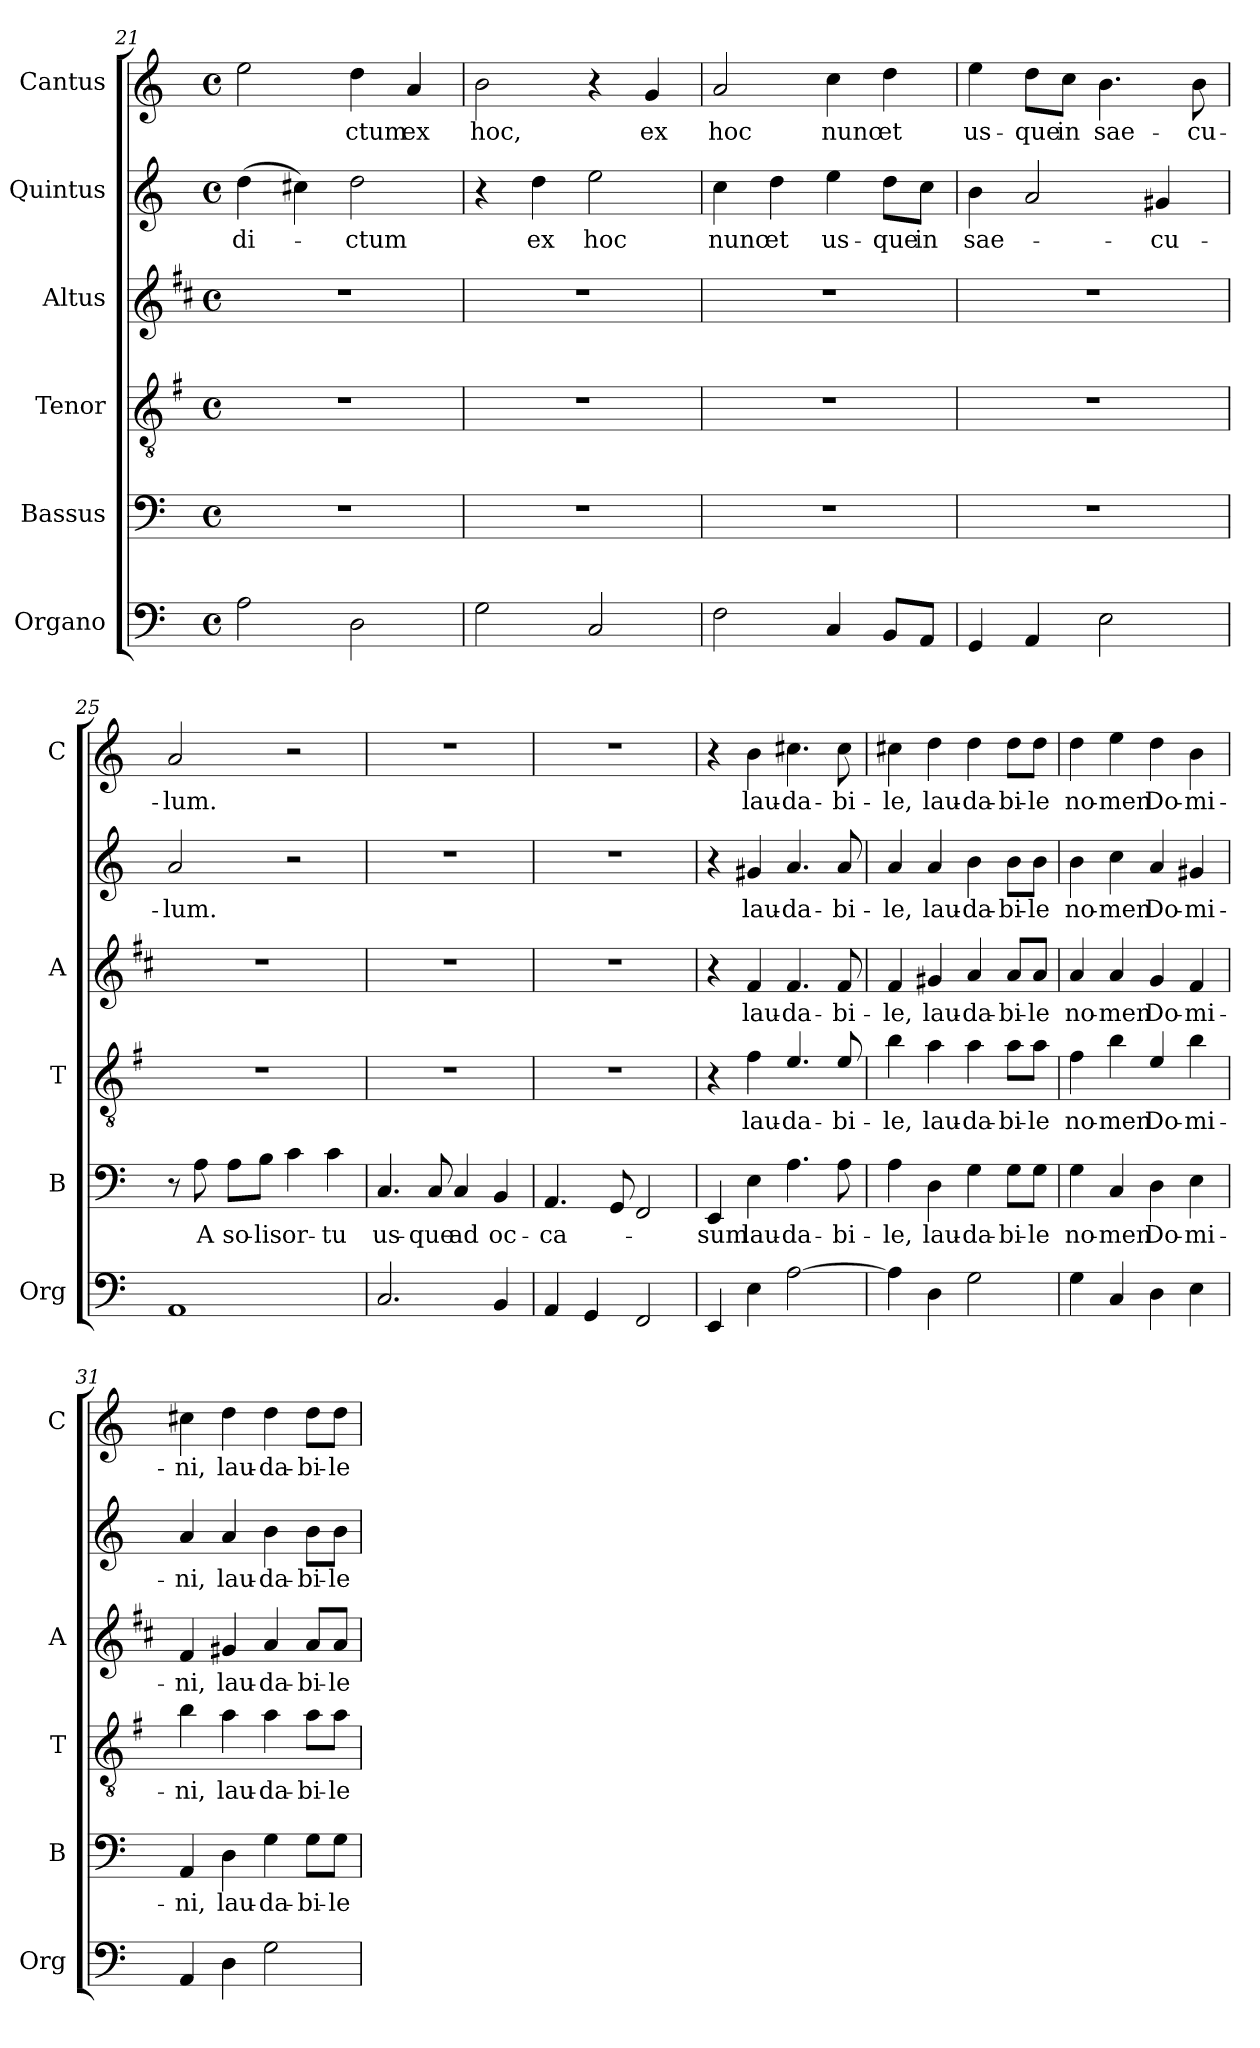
**kern	**kern	**text	**kern	**text	**kern	**text	**kern	**text	**kern	**text
*part6	*part5	*part5	*part4	*part4	*part3	*part3	*part2	*part2	*part1	*part1
*staff6	*staff5	*staff5	*staff4	*staff4	*staff3	*staff3	*staff2	*staff2	*staff1	*staff1
*I"Organo	*I"Bassus	*	*I"Tenor	*	*I"Altus	*	*I"Quintus	*	*I"Cantus	*
*I'Org	*I'B	*	*I'T	*	*I'A	*	*	*	*I'C	*
*clefF4	*clefF4	*	*clefGv2	*	*clefG2	*	*clefG2	*	*clefG2	*
*	*	*	*ITrd4c7	*	*ITrd1c2	*	*	*	*	*
*k[]	*k[]	*	*k[]	*	*k[]	*	*k[]	*	*k[]	*
*C:	*C:	*	*C:	*	*C:	*	*C:	*	*C:	*
*M4/4	*M4/4	*	*M4/4	*	*M4/4	*	*M4/4	*	*M4/4	*
*met(c)	*met(c)	*	*met(c)	*	*met(c)	*	*met(c)	*	*met(c)	*
=21	=21	=21	=21	=21	=21	=21	=21	=21	=21	=21
!	!	!	!	!	!	!	!	!LO:LY:b	!	!
2A\	1r	.	1r	.	1r	.	(>4dd\	-di-	2ee\	.
.	.	.	.	.	.	.	4cc#X\)	.	.	.
!	!	!	!	!	!	!	!	!LO:LY:b	!	!LO:LY:b
2D\	.	.	.	.	.	.	2dd\	-ctum	4dd\	-ctum
!	!	!	!	!	!	!	!	!	!	!LO:LY:b
.	.	.	.	.	.	.	.	.	4a/	ex
=22	=22	=22	=22	=22	=22	=22	=22	=22	=22	=22
!	!	!	!	!	!	!	!	!	!	!LO:LY:b
2G\	1r	.	1r	.	1r	.	4r	.	2b\	hoc,
!	!	!	!	!	!	!	!	!LO:LY:b	!	!
.	.	.	.	.	.	.	4dd\	ex	.	.
!	!	!	!	!	!	!	!	!LO:LY:b	!	!
2C/	.	.	.	.	.	.	2ee\	hoc	4r	.
!	!	!	!	!	!	!	!	!	!	!LO:LY:b
.	.	.	.	.	.	.	.	.	4g/	ex
!!LO:LB:g=z
=23	=23	=23	=23	=23	=23	=23	=23	=23	=23	=23
!	!	!	!	!	!	!	!	!LO:LY:b	!	!LO:LY:b
2F\	1r	.	1r	.	1r	.	4cc\	nunc	2a/	hoc
!	!	!	!	!	!	!	!	!LO:LY:b	!	!
.	.	.	.	.	.	.	4dd\	et	.	.
!	!	!	!	!	!	!	!	!LO:LY:b	!	!LO:LY:b
4C/	.	.	.	.	.	.	4ee\	us-	4cc\	nunc
!	!	!	!	!	!	!	!	!LO:LY:b	!	!LO:LY:b
8BB/L	.	.	.	.	.	.	8dd\L	-que	4dd\	et
!	!	!	!	!	!	!	!	!LO:LY:b	!	!
8AA/J	.	.	.	.	.	.	8cc\J	in	.	.
=24	=24	=24	=24	=24	=24	=24	=24	=24	=24	=24
!	!	!	!	!	!	!	!	!LO:LY:b	!	!LO:LY:b
4GG/	1r	.	1r	.	1r	.	4b\	sae-	4ee\	us-
!	!	!	!	!	!	!	!	!	!	!LO:LY:b
4AA/	.	.	.	.	.	.	2a/	.	8dd\L	-que
!	!	!	!	!	!	!	!	!	!	!LO:LY:b
.	.	.	.	.	.	.	.	.	8cc\J	in
!	!	!	!	!	!	!	!	!	!	!LO:LY:b
2E\	.	.	.	.	.	.	.	.	4.b\	sae-
!	!	!	!	!	!	!	!	!LO:LY:b	!	!
.	.	.	.	.	.	.	4g#X/	-cu-	.	.
!	!	!	!	!	!	!	!	!	!	!LO:LY:b
.	.	.	.	.	.	.	.	.	8b\	-cu-
=25	=25	=25	=25	=25	=25	=25	=25	=25	=25	=25
!	!	!	!	!	!	!	!	!LO:LY:b	!	!LO:LY:b
1AA	8r	.	1r	.	1r	.	2a/	-lum.	2a/	-lum.
!	!	!LO:LY:b	!	!	!	!	!	!	!	!
.	8A\	A	.	.	.	.	.	.	.	.
!	!	!LO:LY:b	!	!	!	!	!	!	!	!
.	8A\L	so-	.	.	.	.	.	.	.	.
!	!	!LO:LY:b	!	!	!	!	!	!	!	!
.	8B\J	-lis	.	.	.	.	.	.	.	.
!	!	!LO:LY:b	!	!	!	!	!	!	!	!
.	4c\	or-	.	.	.	.	2r	.	2r	.
!	!	!LO:LY:b	!	!	!	!	!	!	!	!
.	4c\	-tu	.	.	.	.	.	.	.	.
=26	=26	=26	=26	=26	=26	=26	=26	=26	=26	=26
!	!	!LO:LY:b	!	!	!	!	!	!	!	!
2.C/	4.C/	us-	1r	.	1r	.	1r	.	1r	.
!	!	!LO:LY:b	!	!	!	!	!	!	!	!
.	8C/	-que	.	.	.	.	.	.	.	.
!	!	!LO:LY:b	!	!	!	!	!	!	!	!
.	4C/	ad	.	.	.	.	.	.	.	.
!	!	!LO:LY:b	!	!	!	!	!	!	!	!
4BB/	4BB/	oc-	.	.	.	.	.	.	.	.
=27	=27	=27	=27	=27	=27	=27	=27	=27	=27	=27
!	!	!LO:LY:b	!	!	!	!	!	!	!	!
4AA/	4.AA/	-ca-	1r	.	1r	.	1r	.	1r	.
4GG/	.	.	.	.	.	.	.	.	.	.
.	8GG/	.	.	.	.	.	.	.	.	.
2FF/	2FF/	.	.	.	.	.	.	.	.	.
=28	=28	=28	=28	=28	=28	=28	=28	=28	=28	=28
!	!	!LO:LY:b	!	!	!	!	!	!	!	!
4EE/	4EE/	-sum	4r	.	4r	.	4r	.	4r	.
!	!	!LO:LY:b	!	!LO:LY:b	!	!LO:LY:b	!	!LO:LY:b	!	!LO:LY:b
4E\	4E\	lau-	4B\	lau-	4e/	lau-	4g#X/	lau-	4b\	lau-
!	!	!LO:LY:b	!	!LO:LY:b	!	!LO:LY:b	!	!LO:LY:b	!	!LO:LY:b
[2A\	4.A\	-da-	4.A/	-da-	4.e/	-da-	4.a/	-da-	4.cc#X\	-da-
!	!	!LO:LY:b	!	!LO:LY:b	!	!LO:LY:b	!	!LO:LY:b	!	!LO:LY:b
.	8A\	-bi-	8A/	-bi-	8e/	-bi-	8a/	-bi-	8cc#\	-bi-
!!LO:PB:g=z
=29	=29	=29	=29	=29	=29	=29	=29	=29	=29	=29
!	!	!LO:LY:b	!	!LO:LY:b	!	!LO:LY:b	!	!LO:LY:b	!	!LO:LY:b
4A\]	4A\	-le,	4e\	-le,	4e/	-le,	4a/	-le,	4cc#X\	-le,
!	!	!LO:LY:b	!	!LO:LY:b	!	!LO:LY:b	!	!LO:LY:b	!	!LO:LY:b
4D\	4D\	lau-	4d\	lau-	4f#X/	lau-	4a/	lau-	4dd\	lau-
!	!	!LO:LY:b	!	!LO:LY:b	!	!LO:LY:b	!	!LO:LY:b	!	!LO:LY:b
2G\	4G\	-da-	4d\	-da-	4g/	-da-	4b\	-da-	4dd\	-da-
!	!	!LO:LY:b	!	!LO:LY:b	!	!LO:LY:b	!	!LO:LY:b	!	!LO:LY:b
.	8G\L	-bi-	8d\L	-bi-	8g/L	-bi-	8b\L	-bi-	8dd\L	-bi-
!	!	!LO:LY:b	!	!LO:LY:b	!	!LO:LY:b	!	!LO:LY:b	!	!LO:LY:b
.	8G\J	-le	8d\J	-le	8g/J	-le	8b\J	-le	8dd\J	-le
=30	=30	=30	=30	=30	=30	=30	=30	=30	=30	=30
!	!	!LO:LY:b	!	!LO:LY:b	!	!LO:LY:b	!	!LO:LY:b	!	!LO:LY:b
4G\	4G\	no-	4B\	no-	4g/	no-	4b\	no-	4dd\	no-
!	!	!LO:LY:b	!	!LO:LY:b	!	!LO:LY:b	!	!LO:LY:b	!	!LO:LY:b
4C/	4C/	-men	4e\	-men	4g/	-men	4cc\	-men	4ee\	-men
!	!	!LO:LY:b	!	!LO:LY:b	!	!LO:LY:b	!	!LO:LY:b	!	!LO:LY:b
4D\	4D\	Do-	4A/	Do-	4f/	Do-	4a/	Do-	4dd\	Do-
!	!	!LO:LY:b	!	!LO:LY:b	!	!LO:LY:b	!	!LO:LY:b	!	!LO:LY:b
4E\	4E\	-mi-	4e\	-mi-	4e/	-mi-	4g#X/	-mi-	4b\	-mi-
=31	=31	=31	=31	=31	=31	=31	=31	=31	=31	=31
!	!	!LO:LY:b	!	!LO:LY:b	!	!LO:LY:b	!	!LO:LY:b	!	!LO:LY:b
4AA/	4AA/	-ni,	4e\	-ni,	4e/	-ni,	4a/	-ni,	4cc#X\	-ni,
!	!	!LO:LY:b	!	!LO:LY:b	!	!LO:LY:b	!	!LO:LY:b	!	!LO:LY:b
4D\	4D\	lau-	4d\	lau-	4f#X/	lau-	4a/	lau-	4dd\	lau-
!	!	!LO:LY:b	!	!LO:LY:b	!	!LO:LY:b	!	!LO:LY:b	!	!LO:LY:b
2G\	4G\	-da-	4d\	-da-	4g/	-da-	4b\	-da-	4dd\	-da-
!	!	!LO:LY:b	!	!LO:LY:b	!	!LO:LY:b	!	!LO:LY:b	!	!LO:LY:b
.	8G\L	-bi-	8d\L	-bi-	8g/L	-bi-	8b\L	-bi-	8dd\L	-bi-
!	!	!LO:LY:b	!	!LO:LY:b	!	!LO:LY:b	!	!LO:LY:b	!	!LO:LY:b
.	8G\J	-le	8d\J	-le	8g/J	-le	8b\J	-le	8dd\J	-le
=	=	=	=	=	=	=	=	=	=	=
*-	*-	*-	*-	*-	*-	*-	*-	*-	*-	*-
